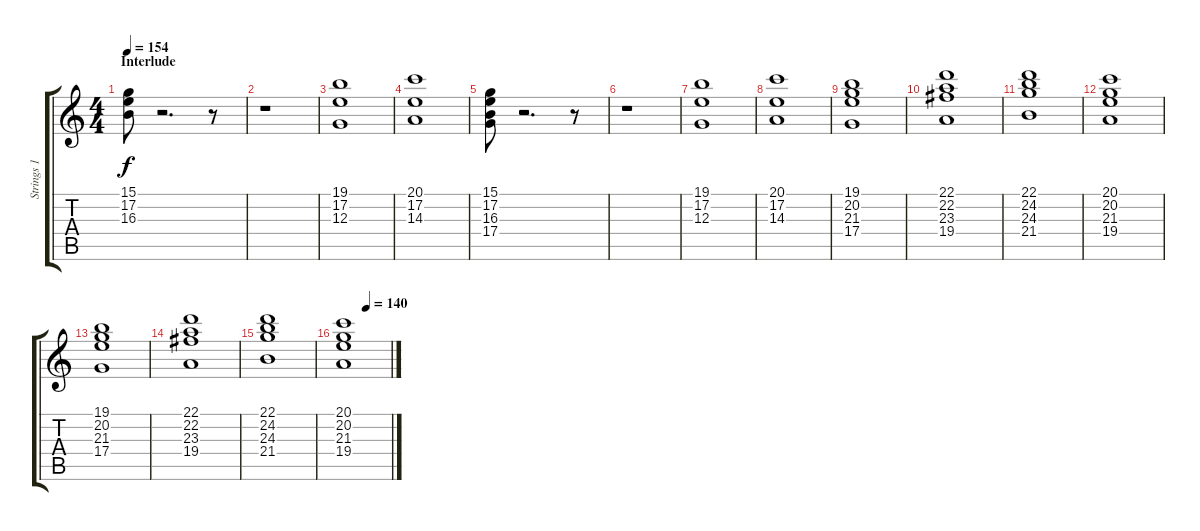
\track ("Strings 1" "Strings 1") {instrument stringensemble1}
\staff {score tabs}
\tuning (E4 B3 G3 D3 A2 E2) {hide}
\ts (4 4)
\section ("" "Interlude")
\tempo 154
\clef g2
\ks c
(15.1 17.2 16.3).8{dy f volume 7} r.2{d} r.8 |
r.1 |
(19.1 17.2 12.3).1 |
(20.1 17.2 14.3).1 |
(15.1 17.2 16.3 17.4).8 r.2{d} r.8 |
r.1 |
(19.1 17.2 12.3).1{volume 8} |
(20.1 17.2 14.3).1 |
(19.1 20.2 21.3 17.4).1 |
(22.1 22.2 23.3 19.4).1 |
(22.1 24.2 24.3 21.4).1 |
(20.1 20.2 21.3 19.4).1 |
(19.1 20.2 21.3 17.4).1 |
(22.1 22.2 23.3 19.4).1 |
(22.1 24.2 24.3 21.4).1 |
\tempo (140 0.5)
(20.1 20.2 21.3 19.4).1
